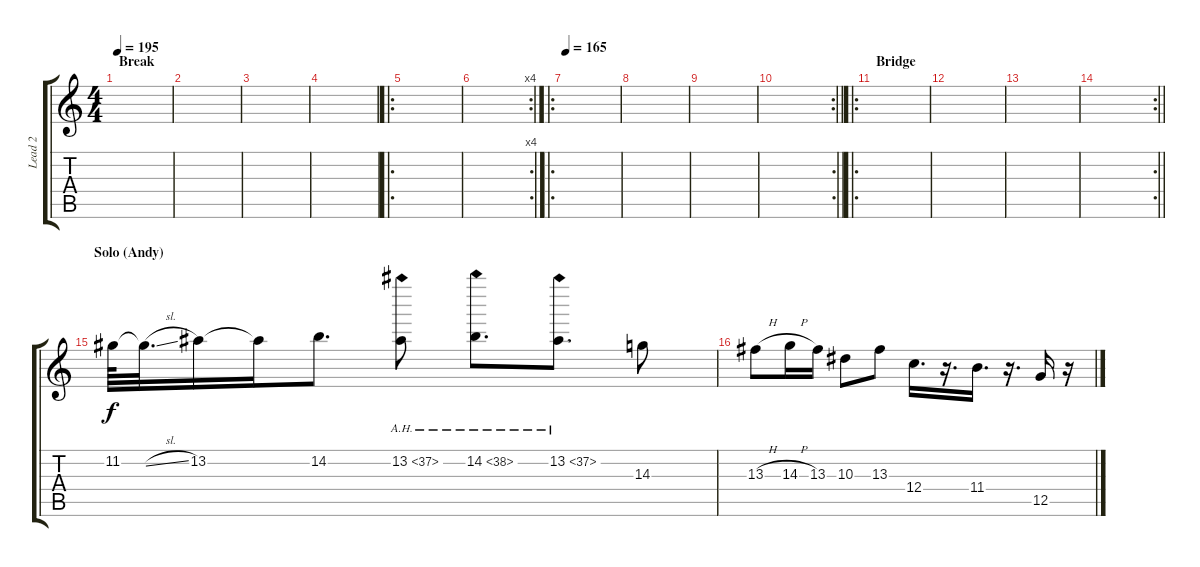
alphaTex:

\track ("Lead 2" "Lead 2") {instrument distortionguitar}
\staff {score tabs}
\tuning (D4 A3 F3 C3 G2 D2) {hide}
\ts (4 4)
\section ("" "Break")
\tempo 195
\clef g2
\ks c
|
|
|
|
\ro
|
\rc 4
|
\ro
\tempo 165
|
|
|
\rc 2
\barLineRight lightlight
|
\ro
\section ("" "Bridge")
|
|
|
\rc 2
\barLineRight lightlight
|
\section ("" "Solo (Andy)")
11.2.64 11.2{sl t}.32{d} 13.2.16 13.2{t}.16 14.2.8{d} 13.2{ah 24}.8 14.2{ah 24}.8{d} 13.2{ah 24}.8{d} 14.3.8 |
13.3{h}.8 14.3{h}.16 13.3.16 10.3.8 13.3.8 12.4.16{d} r.16{d} 11.4.16{d} r.16{d} 12.5.16 r.16
